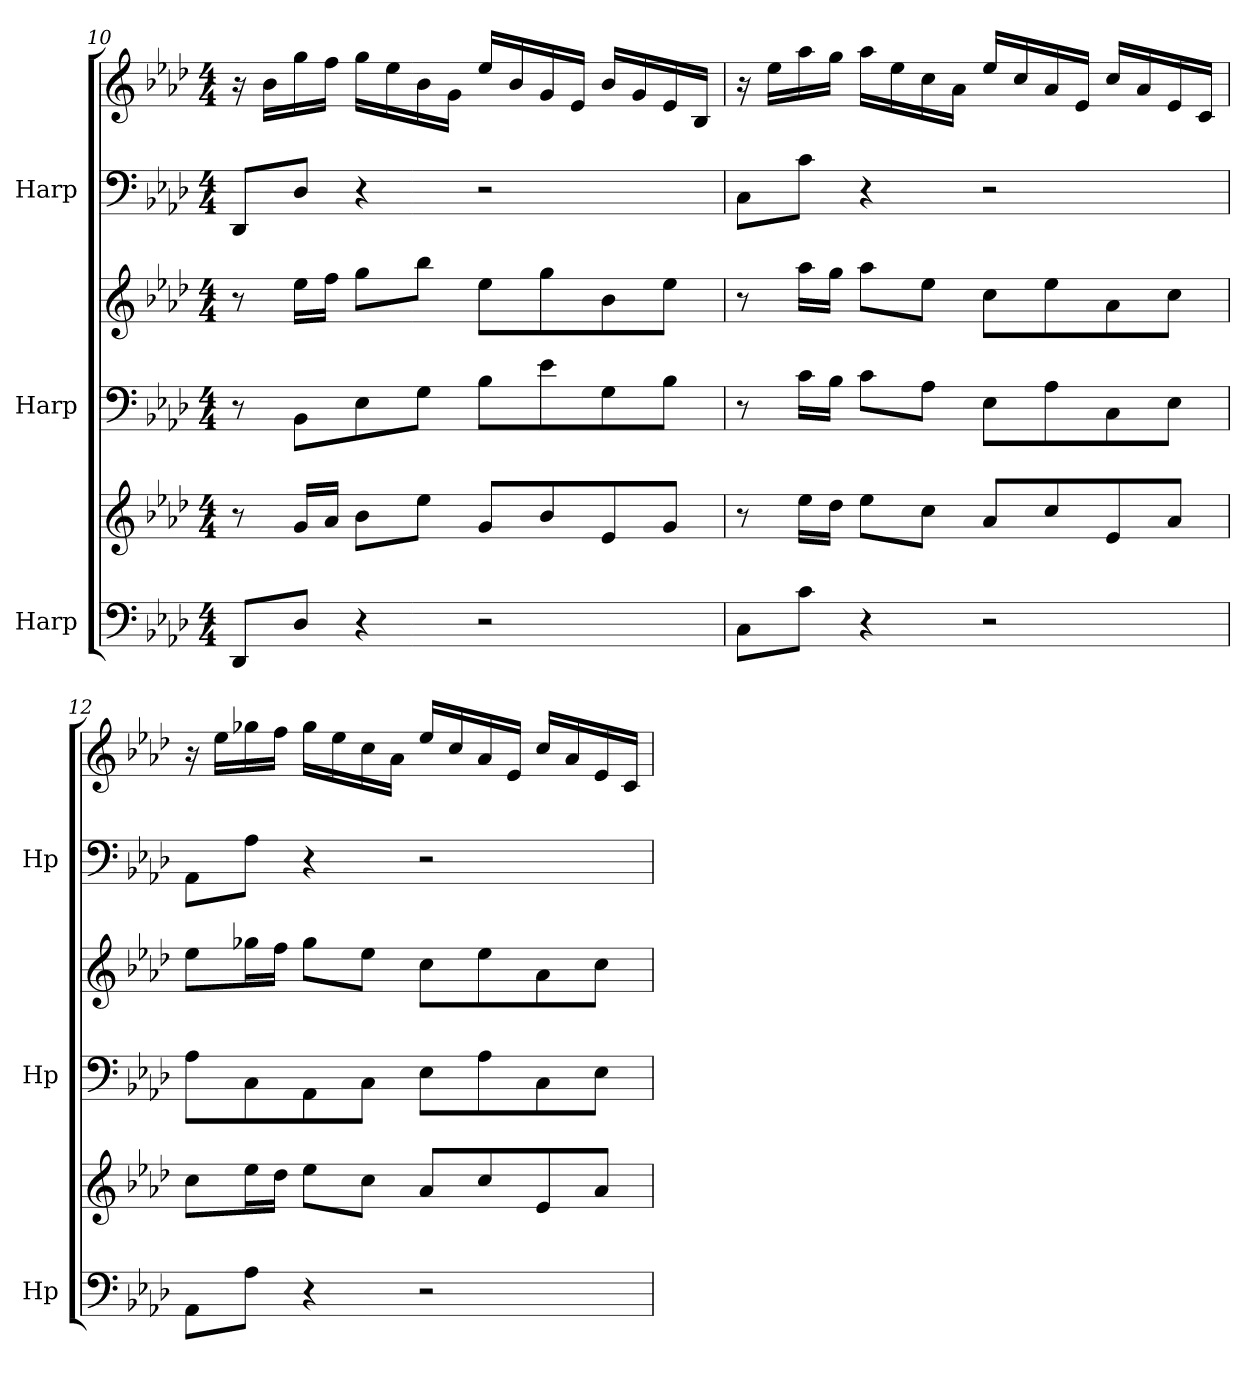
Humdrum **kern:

**kern	**kern	**kern	**kern	**kern	**kern
*part3	*part3	*part2	*part2	*part1	*part1
*staff6	*staff5	*staff4	*staff3	*staff2	*staff1
*I"Harp	*	*I"Harp	*	*I"Harp	*
*I'Hp	*	*I'Hp	*	*I'Hp	*
!!LO:PB:g=z
*clefF4	*clefG2	*clefF4	*clefG2	*clefF4	*clefG2
*k[b-e-a-d-]	*k[b-e-a-d-]	*k[b-e-a-d-]	*k[b-e-a-d-]	*k[b-e-a-d-]	*k[b-e-a-d-]
*M4/4	*M4/4	*M4/4	*M4/4	*M4/4	*M4/4
=10	=10	=10	=10	=10	=10
8DD-/L	8r	8r	8r	8DD-/L	16r
.	.	.	.	.	16b-\LL
8D-/J	16g/LL	8BB-\L	16ee-\LL	8D-/J	16gg\
.	16a-/JJ	.	16ff\JJ	.	16ff\JJ
4r	8b-\L	8E-\	8gg\L	4r	16gg\LL
.	.	.	.	.	16ee-\
.	8ee-\J	8G\J	8bb-\J	.	16b-\
.	.	.	.	.	16g\JJ
2r	8g/L	8B-\L	8ee-\L	2r	16ee-/LL
.	.	.	.	.	16b-/
.	8b-/	8e-\	8gg\	.	16g/
.	.	.	.	.	16e-/JJ
.	8e-/	8G\	8b-\	.	16b-/LL
.	.	.	.	.	16g/
.	8g/J	8B-\J	8ee-\J	.	16e-/
.	.	.	.	.	16B-/JJ
=11	=11	=11	=11	=11	=11
8C\L	8r	8r	8r	8C\L	16r
.	.	.	.	.	16ee-\LL
8c\J	16ee-\LL	16c\LL	16aa-\LL	8c\J	16aa-\
.	16dd-\JJ	16B-\JJ	16gg\JJ	.	16gg\JJ
4r	8ee-\L	8c\L	8aa-\L	4r	16aa-\LL
.	.	.	.	.	16ee-\
.	8cc\J	8A-\J	8ee-\J	.	16cc\
.	.	.	.	.	16a-\JJ
2r	8a-/L	8E-\L	8cc\L	2r	16ee-/LL
.	.	.	.	.	16cc/
.	8cc/	8A-\	8ee-\	.	16a-/
.	.	.	.	.	16e-/JJ
.	8e-/	8C\	8a-\	.	16cc/LL
.	.	.	.	.	16a-/
.	8a-/J	8E-\J	8cc\J	.	16e-/
.	.	.	.	.	16c/JJ
!!LO:LB:g=z
=12	=12	=12	=12	=12	=12
8AA-\L	8cc\L	8A-\L	8ee-\L	8AA-\L	16r
.	.	.	.	.	16ee-\LL
8A-\J	16ee-\L	8C\	16gg-X\L	8A-\J	16gg-X\
.	16dd-\JJ	.	16ff\JJ	.	16ff\JJ
4r	8ee-\L	8AA-\	8gg-\L	4r	16gg-\LL
.	.	.	.	.	16ee-\
.	8cc\J	8C\J	8ee-\J	.	16cc\
.	.	.	.	.	16a-\JJ
2r	8a-/L	8E-\L	8cc\L	2r	16ee-/LL
.	.	.	.	.	16cc/
.	8cc/	8A-\	8ee-\	.	16a-/
.	.	.	.	.	16e-/JJ
.	8e-/	8C\	8a-\	.	16cc/LL
.	.	.	.	.	16a-/
.	8a-/J	8E-\J	8cc\J	.	16e-/
.	.	.	.	.	16c/JJ
=	=	=	=	=	=
*-	*-	*-	*-	*-	*-
